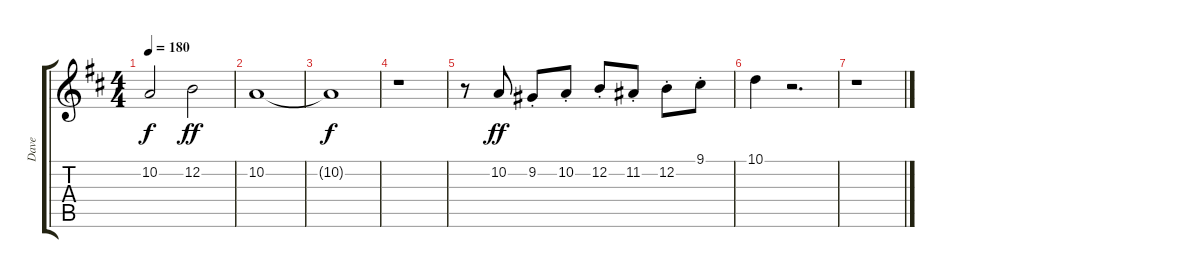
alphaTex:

\track ("Dave" "Dave") {instrument trumpet}
\staff {score tabs}
\tuning (E4 B3 G3 D3 A2 E2) {hide}
\ts (4 4)
\tempo 180
\clef g2
\ks d
10.2{t}.2{dy f} 12.2.2{dy ff} |
10.2.1 |
10.2{t}.1{dy f} |
r.1 |
r.8 10.2.8{dy ff} 9.2{st}.8 10.2{st}.8 12.2{st}.8 11.2{st}.8 12.2{st}.8 9.1{st}.8 |
10.1.4 r.2{d} |
r.1
